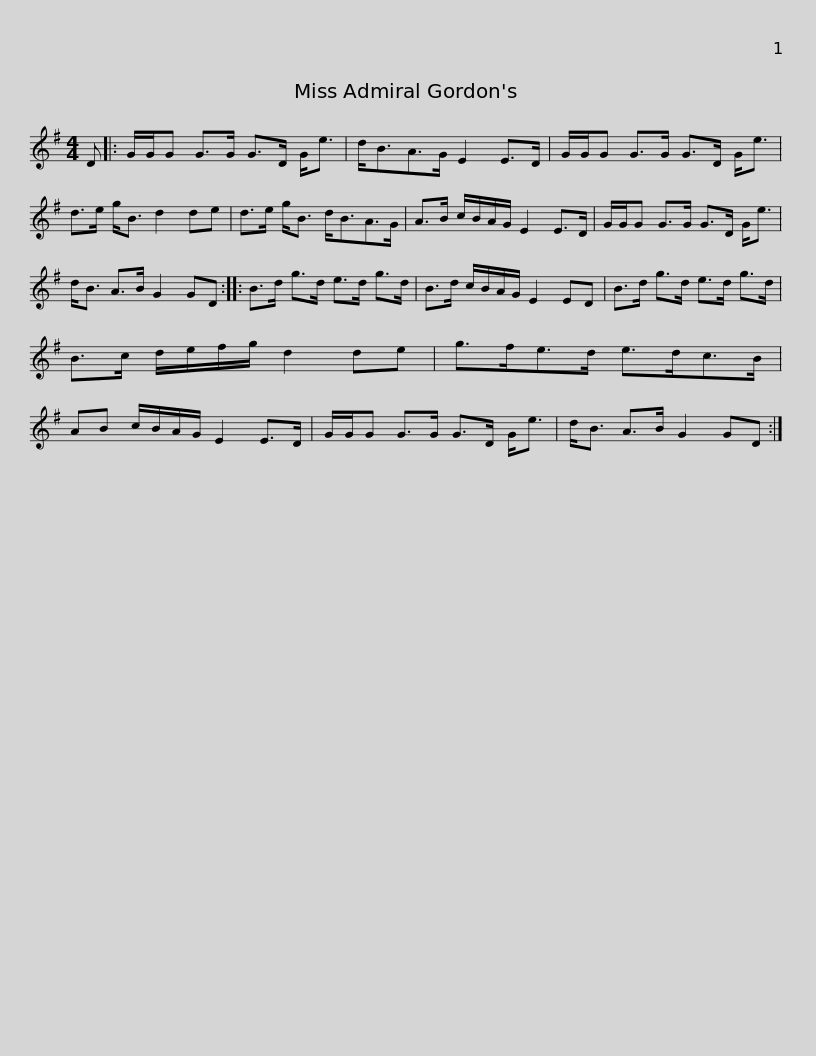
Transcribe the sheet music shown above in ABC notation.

X:1
L:1/8
M:4/4
I:linebreak $
K:G
V:1 treble
V:1
 D |: G/G/G G>G G>D G<e | d<BA>G E2 E>D | G/G/G G>G G>D G<e | d>e g<B d2 de |$ %5
 d>e g<B d<BA>G | A>B c/B/A/G/ E2 E>D | G/G/G G>G G>D G<e | d<B A>B G2 GD ::$ B>d g>d e>d g>d | %10
 B>d c/B/A/G/ E2 ED | B>d g>d e>d g>d | B>c d/e/f/g/ d2 de |$ g>fe>d e>dc>B | AB c/B/A/G/ E2 E>D | %15
 G/G/G G>G G>D G<e | d<B A>B G2 GD :| %17
